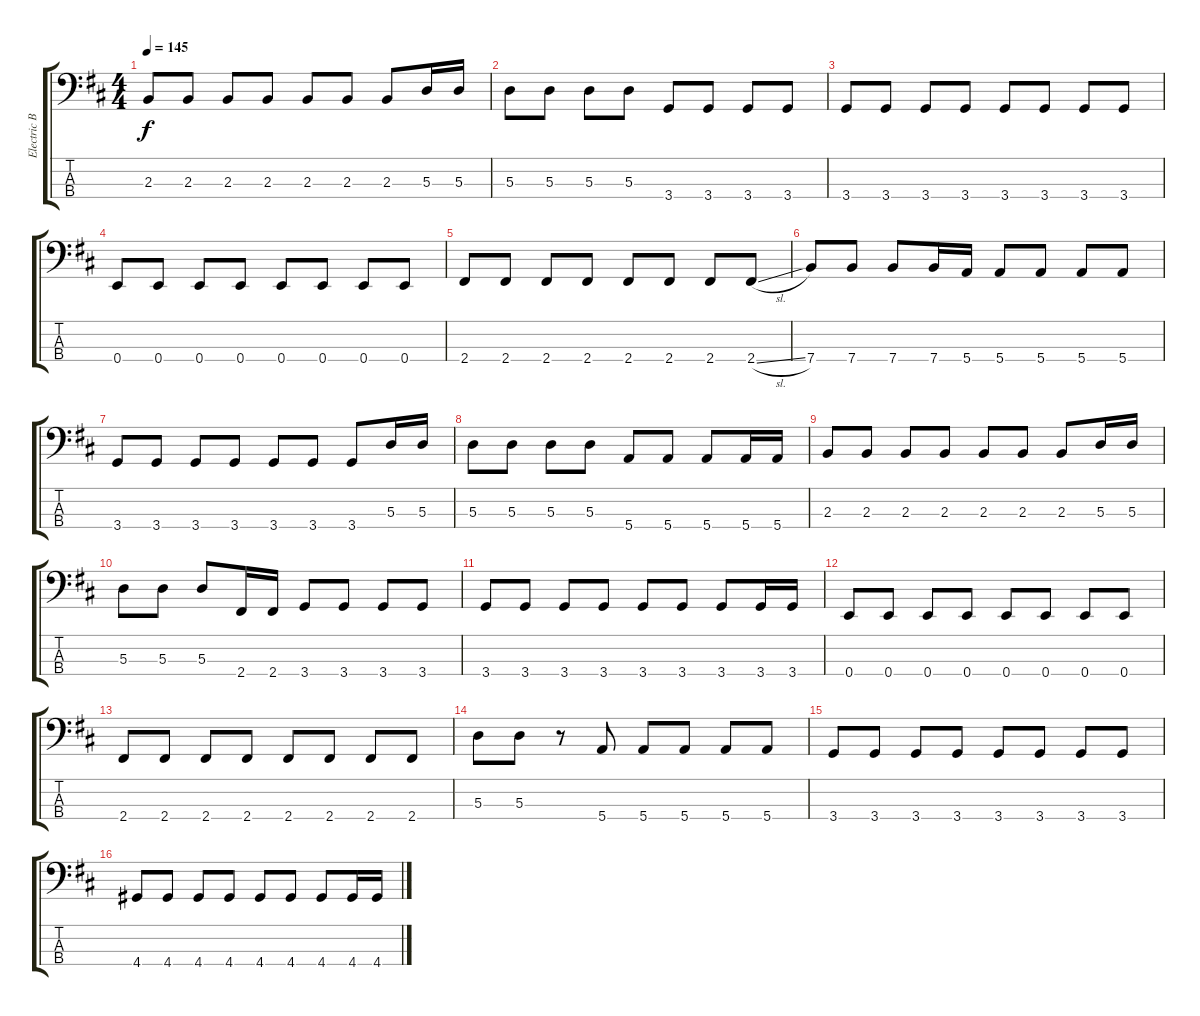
\track ("Electric Bass" "Electric B") {instrument electricbassfinger}
\staff {score tabs}
\tuning (G2 D2 A1 E1) {hide}
\ts (4 4)
\tempo 145
\clef f4
\ks d
2.3.8{dy f} 2.3.8 2.3.8 2.3.8 2.3.8 2.3.8 2.3.8 5.3.16 5.3.16 |
5.3.8 5.3.8 5.3.8 5.3.8 3.4.8 3.4.8 3.4.8 3.4.8 |
3.4.8 3.4.8 3.4.8 3.4.8 3.4.8 3.4.8 3.4.8 3.4.8 |
0.4.8 0.4.8 0.4.8 0.4.8 0.4.8 0.4.8 0.4.8 0.4.8 |
2.4.8 2.4.8 2.4.8 2.4.8 2.4.8 2.4.8 2.4.8 2.4{sl}.8 |
7.4.8 7.4.8 7.4.8 7.4.16 5.4.16 5.4.8 5.4.8 5.4.8 5.4.8 |
3.4.8 3.4.8 3.4.8 3.4.8 3.4.8 3.4.8 3.4.8 5.3.16 5.3.16 |
5.3.8 5.3.8 5.3.8 5.3.8 5.4.8 5.4.8 5.4.8 5.4.16 5.4.16 |
2.3.8 2.3.8 2.3.8 2.3.8 2.3.8 2.3.8 2.3.8 5.3.16 5.3.16 |
5.3.8 5.3.8 5.3.8 2.4.16 2.4.16 3.4.8 3.4.8 3.4.8 3.4.8 |
3.4.8 3.4.8 3.4.8 3.4.8 3.4.8 3.4.8 3.4.8 3.4.16 3.4.16 |
0.4.8 0.4.8 0.4.8 0.4.8 0.4.8 0.4.8 0.4.8 0.4.8 |
2.4.8 2.4.8 2.4.8 2.4.8 2.4.8 2.4.8 2.4.8 2.4.8 |
5.3.8 5.3.8 r.8 5.4.8 5.4.8 5.4.8 5.4.8 5.4.8 |
3.4.8 3.4.8 3.4.8 3.4.8 3.4.8 3.4.8 3.4.8 3.4.8 |
4.4.8 4.4.8 4.4.8 4.4.8 4.4.8 4.4.8 4.4.8 4.4.16 4.4.16
